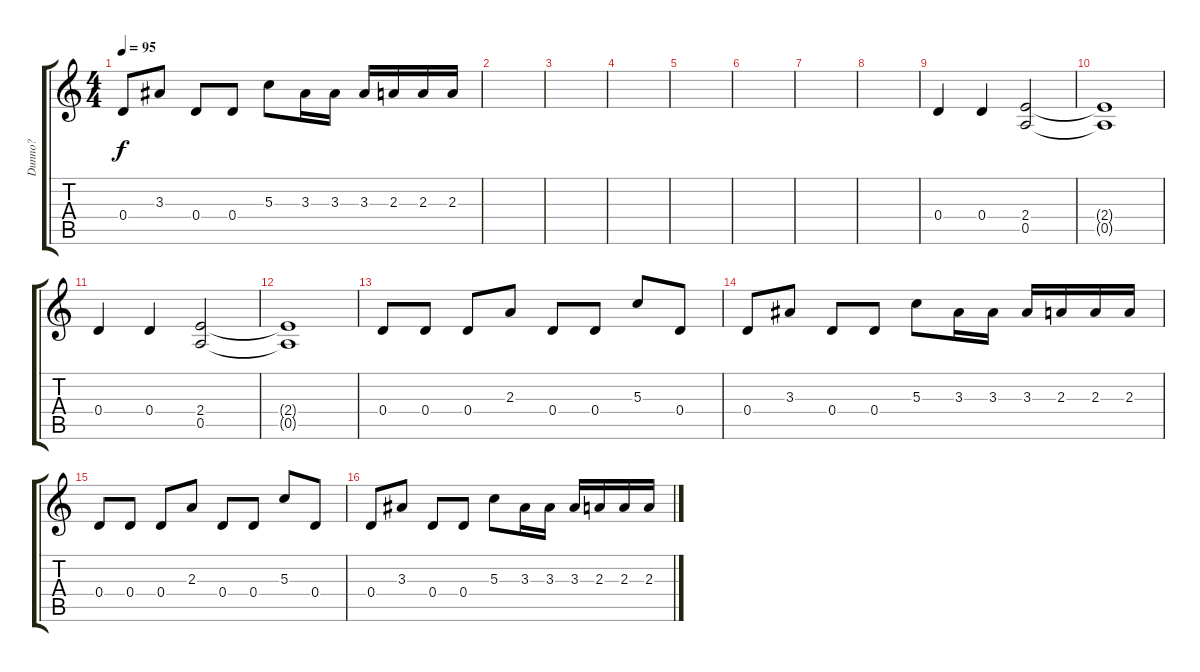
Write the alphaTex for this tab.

\track ("Dunno?" "Dunno?") {instrument distortionguitar}
\staff {score tabs}
\tuning (E4 B3 G3 D3 A2 E2) {hide}
\ts (4 4)
\tempo 95
\clef g2
\ks c
0.4.8{dy f} 3.3.8 0.4.8 0.4.8 5.3.8 3.3.16 3.3.16 3.3.16 2.3.16 2.3.16 2.3.16 |
|
|
|
|
|
|
|
0.4.4 0.4.4 (2.4 0.5).2 |
(2.4{t} 0.5{t}).1 |
0.4.4 0.4.4 (2.4 0.5).2 |
(2.4{t} 0.5{t}).1 |
0.4.8 0.4.8 0.4.8 2.3.8 0.4.8 0.4.8 5.3.8 0.4.8 |
0.4.8 3.3.8 0.4.8 0.4.8 5.3.8 3.3.16 3.3.16 3.3.16 2.3.16 2.3.16 2.3.16 |
0.4.8 0.4.8 0.4.8 2.3.8 0.4.8 0.4.8 5.3.8 0.4.8 |
0.4.8 3.3.8 0.4.8 0.4.8 5.3.8 3.3.16 3.3.16 3.3.16 2.3.16 2.3.16 2.3.16
